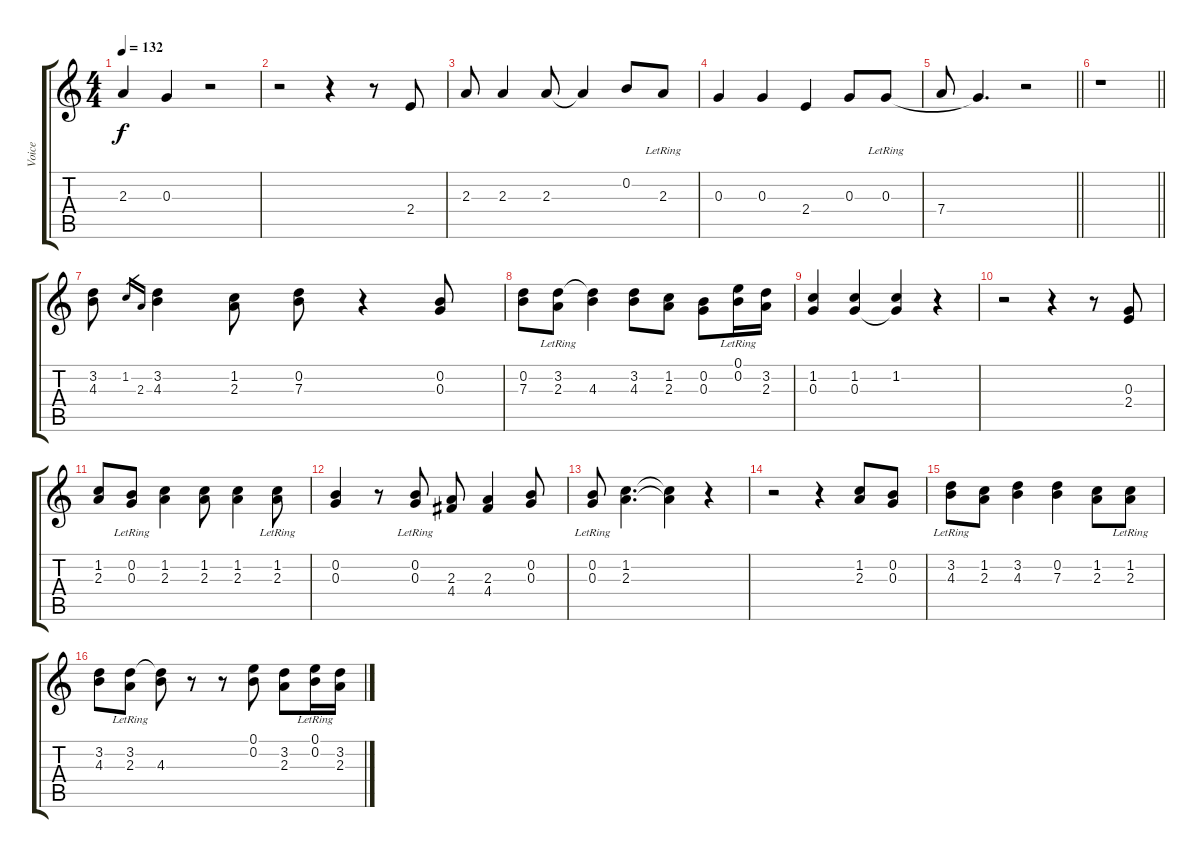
\track ("Voice" "Voice") {instrument electricguitarjazz}
\staff {score tabs}
\tuning (E4 B3 G3 D3 A2 E2) {hide}
\ts (4 4)
\tempo 132
\clef g2
\ks c
2.3.4{dy f} 0.3.4 r.2 |
r.2 r.4 r.8 2.4.8 |
2.3.8 2.3.4 2.3.8 2.3{t}.4 0.2.8 2.3{lr}.8 |
0.3.4 0.3.4 2.4.4 0.3.8 0.3{lr}.8 |
\barLineRight lightlight
7.4.8 0.3{t}.4{d} r.2 |
\barLineRight lightlight
r.1 |
(3.2 4.3).8 1.2.16{gr} 2.3.16{gr} (3.2 4.3).4 (1.2 2.3).8 (0.2 7.3).8 r.4 (0.2 0.3).8 |
(0.2 7.3).8 (3.2 2.3{lr}).8 (3.2{t} 4.3).4 (3.2 4.3).8 (1.2 2.3).8 (0.2 0.3).8 (0.1{lr} 0.2{lr}).16 (3.2 2.3).16 |
(1.2 0.3).4 (1.2 0.3).4 (1.2 0.3{t}).4 r.4 |
r.2 r.4 r.8 (0.3 2.4).8 |
(1.2 2.3).8 (0.2{lr} 0.3{lr}).8 (1.2 2.3).4 (1.2 2.3).8 (1.2 2.3).4 (1.2{lr} 2.3{lr}).8 |
(0.2 0.3).4 r.8 (0.2{lr} 0.3{lr}).8 (2.3 4.4).8 (2.3 4.4).4 (0.2 0.3).8 |
(0.2{lr} 0.3{lr}).8 (1.2 2.3).4{d} (1.2{t} 2.3{t}).4 r.4 |
r.2 r.4 (1.2 2.3).8 (0.2 0.3).8 |
(3.2{lr} 4.3{lr}).8 (1.2 2.3).8 (3.2 4.3).4 (0.2 7.3).4 (1.2 2.3).8 (1.2{lr} 2.3{lr}).8 |
(3.2 4.3).8 (3.2 2.3{lr}).8 (3.2{t} 4.3).8 r.8 r.8 (0.1 0.2).8 (3.2 2.3).8 (0.1{lr} 0.2{lr}).16 (3.2 2.3).16
